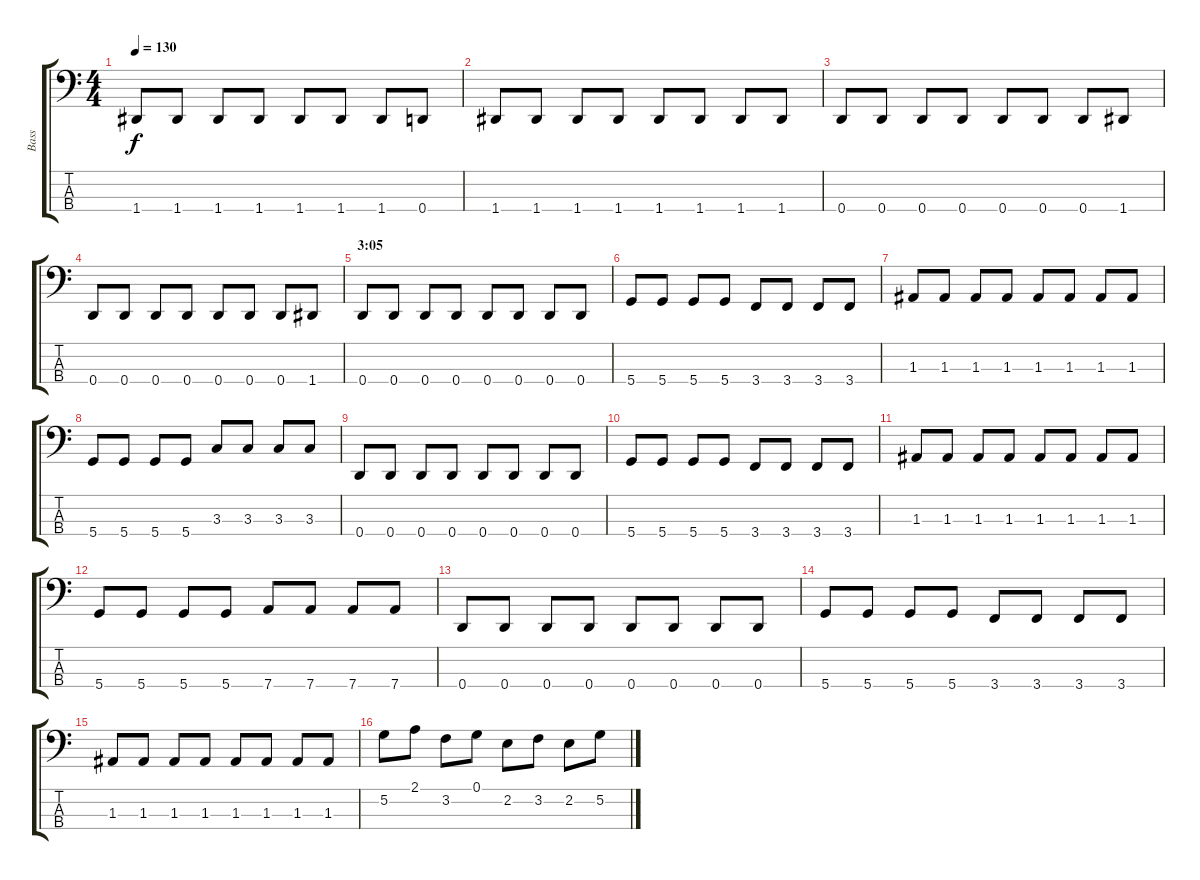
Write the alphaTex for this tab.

\track ("Bass" "Bass") {instrument electricbasspick}
\staff {score tabs}
\tuning (G2 D2 A1 D1) {hide}
\ts (4 4)
\tempo 130
\clef f4
\ks c
1.4.8{dy f} 1.4.8 1.4.8 1.4.8 1.4.8 1.4.8 1.4.8 0.4.8 |
1.4.8 1.4.8 1.4.8 1.4.8 1.4.8 1.4.8 1.4.8 1.4.8 |
0.4.8 0.4.8 0.4.8 0.4.8 0.4.8 0.4.8 0.4.8 1.4.8 |
0.4.8 0.4.8 0.4.8 0.4.8 0.4.8 0.4.8 0.4.8 1.4.8 |
\section ("" "3:05")
0.4.8 0.4.8 0.4.8 0.4.8 0.4.8 0.4.8 0.4.8 0.4.8 |
5.4.8 5.4.8 5.4.8 5.4.8 3.4.8 3.4.8 3.4.8 3.4.8 |
1.3.8 1.3.8 1.3.8 1.3.8 1.3.8 1.3.8 1.3.8 1.3.8 |
5.4.8 5.4.8 5.4.8 5.4.8 3.3.8 3.3.8 3.3.8 3.3.8 |
0.4.8 0.4.8 0.4.8 0.4.8 0.4.8 0.4.8 0.4.8 0.4.8 |
5.4.8 5.4.8 5.4.8 5.4.8 3.4.8 3.4.8 3.4.8 3.4.8 |
1.3.8 1.3.8 1.3.8 1.3.8 1.3.8 1.3.8 1.3.8 1.3.8 |
5.4.8 5.4.8 5.4.8 5.4.8 7.4.8 7.4.8 7.4.8 7.4.8 |
0.4.8 0.4.8 0.4.8 0.4.8 0.4.8 0.4.8 0.4.8 0.4.8 |
5.4.8 5.4.8 5.4.8 5.4.8 3.4.8 3.4.8 3.4.8 3.4.8 |
1.3.8 1.3.8 1.3.8 1.3.8 1.3.8 1.3.8 1.3.8 1.3.8 |
5.2.8 2.1.8 3.2.8 0.1.8 2.2.8 3.2.8 2.2.8 5.2.8
